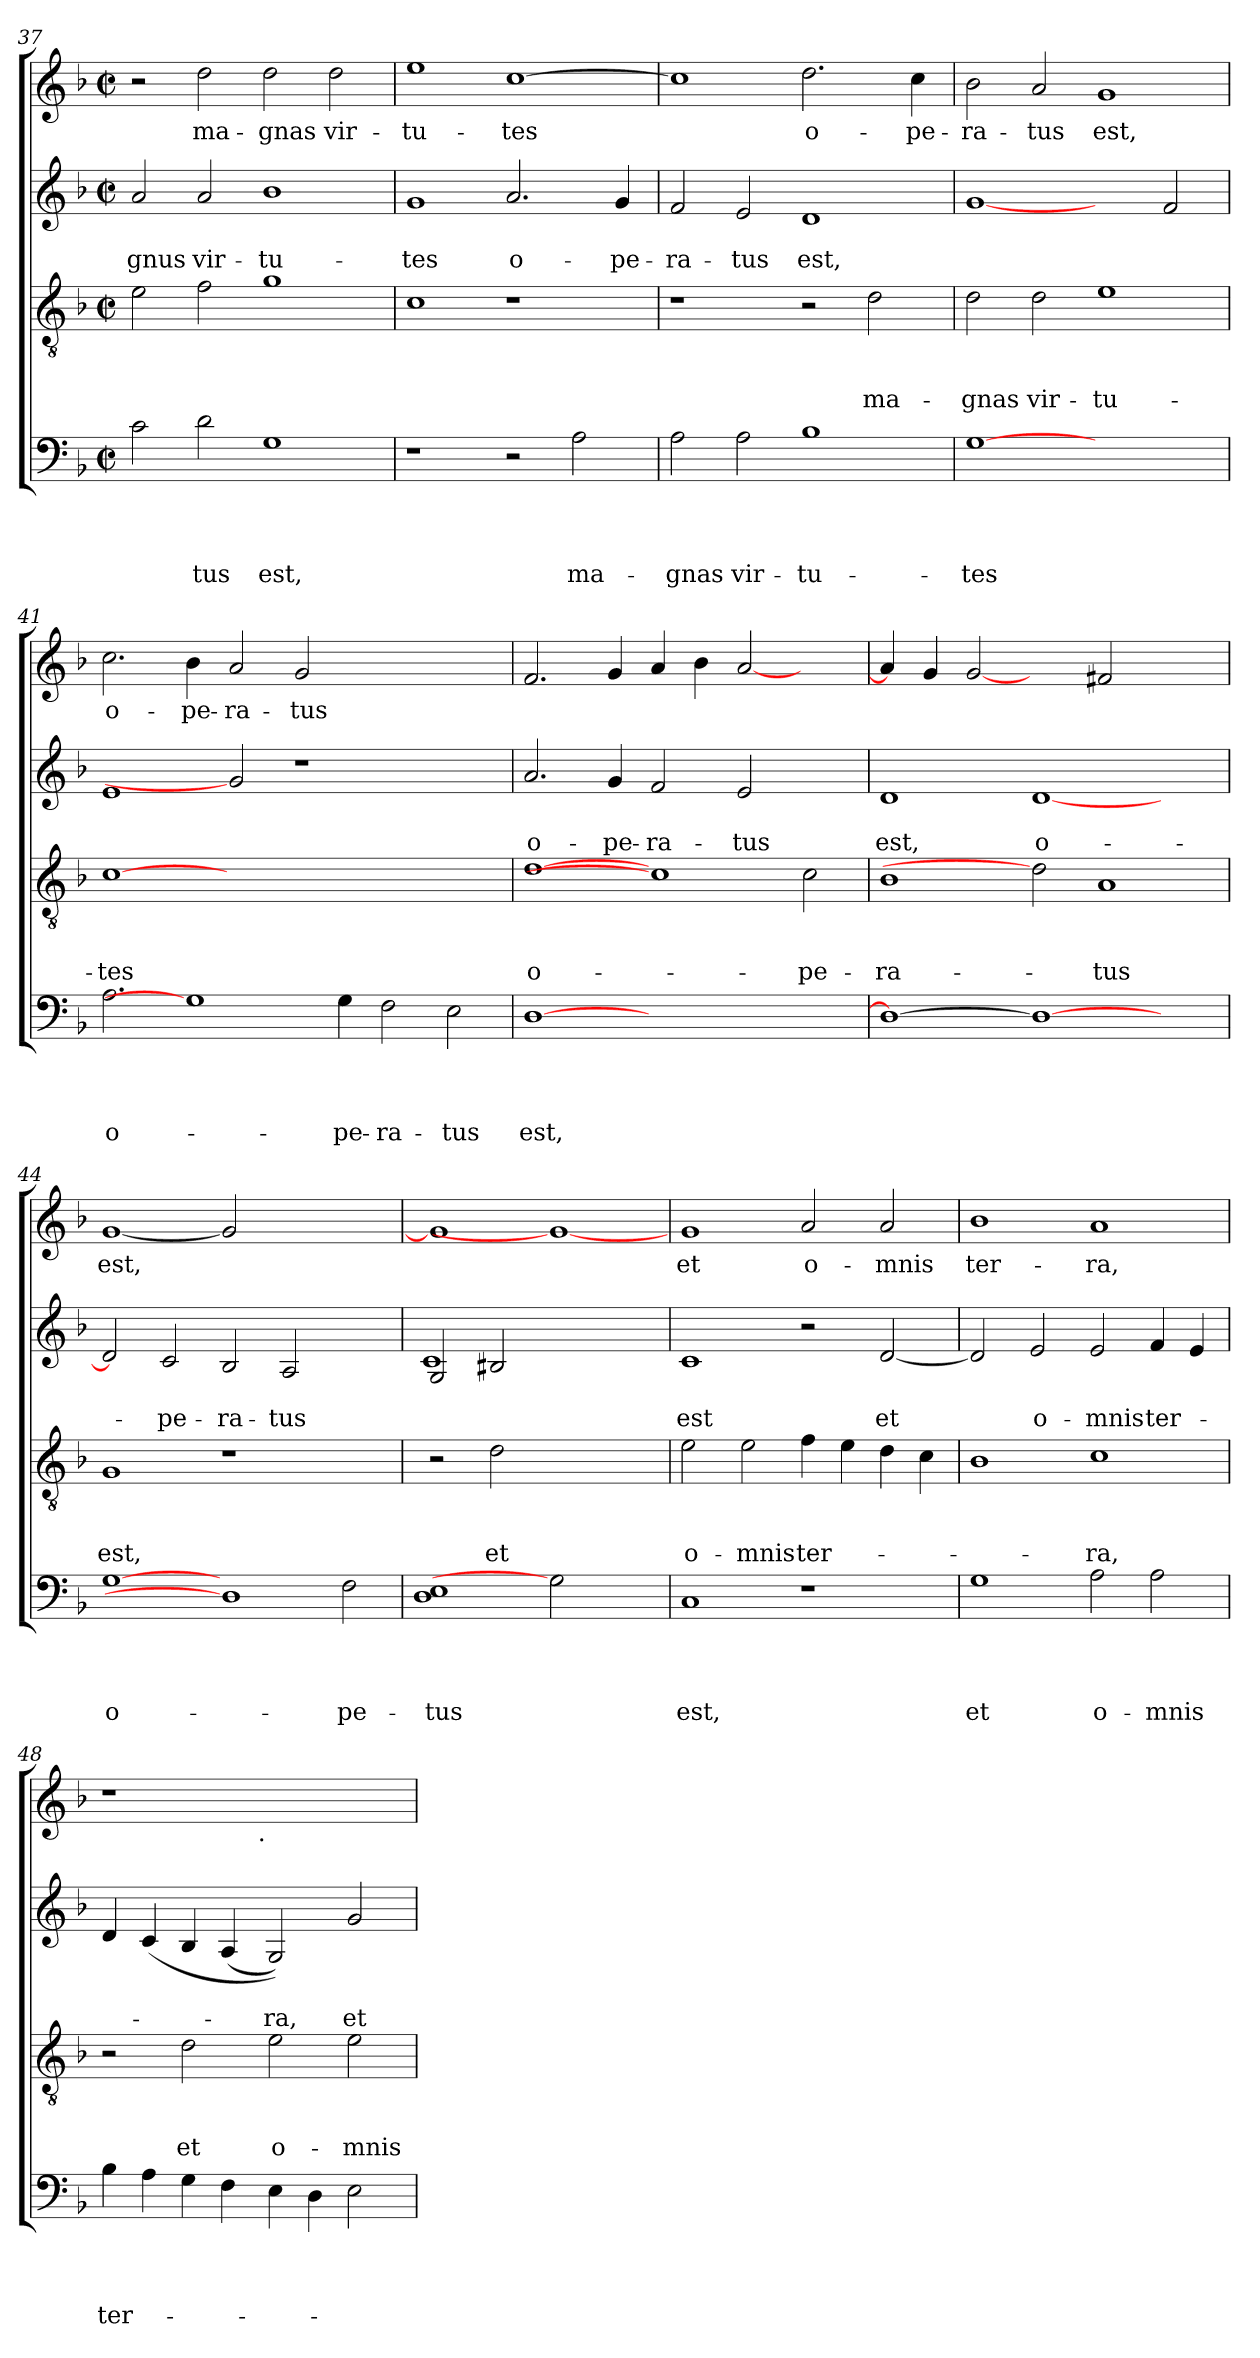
**kern	**text	**text	**text	**text	**kern	**text	**text	**text	**kern	**text	**text	**kern	**text
*part4	*part4	*part4	*part4	*part4	*part3	*part3	*part3	*part3	*part2	*part2	*part2	*part1	*part1
*staff4	*staff4	*staff4	*staff4	*staff4	*staff3	*staff3	*staff3	*staff3	*staff2	*staff2	*staff2	*staff1	*staff1
*clefF4	*	*	*	*	*clefGv2	*	*	*	*clefG2	*	*	*clefG2	*
*k[b-]	*	*	*	*	*k[b-]	*	*	*	*k[b-]	*	*	*k[b-]	*
*F:	*	*	*	*	*F:	*	*	*	*F:	*	*	*F:	*
*M2/2	*	*	*	*	*M2/2	*	*	*	*M2/2	*	*	*M2/2	*
*met(c|)	*	*	*	*	*met(c|)	*	*	*	*met(c|)	*	*	*met(c|)	*
=37	=37	=37	=37	=37	=37	=37	=37	=37	=37	=37	=37	=37	=37
!	!	!	!	!	!	!	!	!	!	!	!LO:LY:b	!	!
2c\	.	.	.	.	2e\	.	.	.	2a/	.	-gnus	2r	.
!	!	!	!	!LO:LY:b	!	!	!	!	!	!	!LO:LY:b	!	!LO:LY:b
2d\	.	.	.	-tus	2f\	.	.	.	2a/	.	vir-	2dd\	ma-
!	!	!	!	!LO:LY:b	!	!	!	!	!	!	!LO:LY:b	!	!LO:LY:b:rj
1G	.	.	.	est,	1g	.	.	.	1b-	.	-tu-	2dd\	-gnas
!	!	!	!	!	!	!	!	!	!	!	!	!	!LO:LY:b
.	.	.	.	.	.	.	.	.	.	.	.	2dd\	vir-
=38	=38	=38	=38	=38	=38	=38	=38	=38	=38	=38	=38	=38	=38
!	!	!	!	!	!	!	!	!	!	!	!LO:LY:b	!	!LO:LY:b
1r	.	.	.	.	1c	.	.	.	1g	.	-tes	1ee	-tu-
!	!	!	!	!	!	!	!	!	!	!	!LO:LY:b	!	!LO:LY:b
2r	.	.	.	.	1r	.	.	.	2.a/	.	o-	[>1cc	-tes
!	!	!	!	!LO:LY:b	!	!	!	!	!	!	!	!	!
2A\	.	.	.	ma-	.	.	.	.	.	.	.	.	.
!	!	!	!	!	!	!	!	!	!	!	!LO:LY:b	!	!
.	.	.	.	.	.	.	.	.	4g/	.	-pe-	.	.
=39	=39	=39	=39	=39	=39	=39	=39	=39	=39	=39	=39	=39	=39
!	!	!	!	!LO:LY:b	!	!	!	!	!	!	!LO:LY:b	!	!
2A\	.	.	.	-gnas	1r	.	.	.	2f/	.	-ra-	1cc]	.
!	!	!	!	!LO:LY:b	!	!	!	!	!	!	!LO:LY:b	!	!
2A\	.	.	.	vir-	.	.	.	.	2e/	.	-tus	.	.
!	!	!	!	!LO:LY:b	!	!	!	!	!	!	!LO:LY:b	!	!LO:LY:b
1B-	.	.	.	-tu-	2r	.	.	.	1d	.	est,	2.dd\	o-
!	!	!	!	!	!	!	!	!LO:LY:b	!	!	!	!	!
.	.	.	.	.	2d\	.	.	ma-	.	.	.	.	.
!	!	!	!	!	!	!	!	!	!	!	!	!	!LO:LY:b
.	.	.	.	.	.	.	.	.	.	.	.	4cc\	-pe-
=40	=40	=40	=40	=40	=40	=40	=40	=40	=40	=40	=40	=40	=40
!	!	!	!	!LO:LY:b	!	!	!	!LO:LY:b	!	!	!	!	!LO:LY:b
[1G	.	.	.	-tes	2d\	.	.	-gnas	[1g	.	.	2b-\	-ra-
!	!	!	!	!	!	!	!	!LO:LY:b	!	!	!	!	!LO:LY:b
.	.	.	.	.	2d\	.	.	vir-	.	.	.	2a/	-tus
!	!	!	!	!	!	!	!	!LO:LY:b	!	!	!	!	!LO:LY:b
1ryy	.	.	.	.	1e	.	.	-tu-	2ryy	.	.	1g	est,
.	.	.	.	.	.	.	.	.	2f/	.	.	.	.
=41	=41	=41	=41	=41	=41	=41	=41	=41	=41	=41	=41	=41	=41
!	!	!	!	!LO:LY:b	!	!	!	!LO:LY:b	!	!	!	!	!LO:LY:b
2.A\	.	.	.	o-	[1c	.	.	-tes	1e	.	.	2.cc\	o-
!	!	!	!	!	!	!	!	!	!	!	!	!	!LO:LY:b
1G]	.	.	.	.	.	.	.	.	.	.	.	4b-\	-pe-
!	!	!	!	!	!	!	!	!	!	!	!	!	!LO:LY:b
.	.	.	.	.	0ryy	.	.	.	2g]	.	.	2a/	-ra-
!	!	!	!	!	!	!	!	!	!	!	!	!	!LO:LY:b:rj
.	.	.	.	.	.	.	.	.	1r	.	.	2g/	-tus
!	!	!	!	!LO:LY:b	!	!	!	!	!	!	!	!	!
4G\	.	.	.	-pe-	.	.	.	.	.	.	.	.	.
!	!	!	!	!LO:LY:b	!	!	!	!	!	!	!	!	!
2F\	.	.	.	-ra-	.	.	.	.	.	.	.	1ryy	.
!	!	!	!	!LO:LY:b:rj	!	!	!	!	!	!	!	!	!
2E\	.	.	.	-tus	.	.	.	.	2ryy	.	.	.	.
!!LO:PB:g=z
=42	=42	=42	=42	=42	=42	=42	=42	=42	=42	=42	=42	=42	=42
!	!	!	!	!LO:LY:b	!	!	!	!LO:LY:b:rj	!	!	!LO:LY:b	!	!
[>1D	.	.	.	est,	[1d	.	.	o-	2.a/	.	o-	2.f/	.
!	!	!	!	!	!	!	!	!	!	!	!LO:LY:b	!	!
.	.	.	.	.	.	.	.	.	4g/	.	-pe-	4g/	.
!	!	!	!	!	!	!	!	!	!	!	!LO:LY:b:rj	!	!
1.ryy	.	.	.	.	1c]	.	.	.	2f/	.	-ra-	4a/	.
.	.	.	.	.	.	.	.	.	.	.	.	4b-\	.
!	!	!	!	!	!	!	!	!	!	!	!LO:LY:b	!	!
.	.	.	.	.	.	.	.	.	2e/	.	-tus	[<2a/	.
!	!	!	!	!	!	!	!	!LO:LY:b	!	!	!	!	!
.	.	.	.	.	2c\	.	.	-pe-	2ryy	.	.	2ryy	.
=43	=43	=43	=43	=43	=43	=43	=43	=43	=43	=43	=43	=43	=43
!	!	!	!	!	!	!	!	!LO:LY:b	!	!	!LO:LY:b	!	!
1D_	.	.	.	.	1B-	.	.	-ra-	1d	.	est,	4a/]	.
.	.	.	.	.	.	.	.	.	.	.	.	4g/	.
.	.	.	.	.	.	.	.	.	.	.	.	[2g	.
!	!	!	!	!	!	!	!	!	!	!	!LO:LY:b:rj	!	!
1D_	.	.	.	.	2d]	.	.	.	[<1d	.	o-	2ryy	.
!	!	!	!	!	!	!	!	!LO:LY:b	!	!	!	!	!
.	.	.	.	.	1A	.	.	-tus	.	.	.	2f#/	.
2ryy	.	.	.	.	.	.	.	.	2ryy	.	.	2ryy	.
=44	=44	=44	=44	=44	=44	=44	=44	=44	=44	=44	=44	=44	=44
!	!	!	!	!LO:LY:b:rj	!	!	!	!LO:LY:b	!	!	!	!	!LO:LY:b
[1G	.	.	.	o-	1G	.	.	est,	2d/]	.	.	[<1g	est,
!	!	!	!	!	!	!	!	!	!	!	!LO:LY:b	!	!
.	.	.	.	.	.	.	.	.	2c/	.	-pe-	.	.
!	!	!	!	!	!	!	!	!	!	!	!LO:LY:b	!	!
1D]	.	.	.	.	1r	.	.	.	2B-/	.	-ra-	2g]	.
!	!	!	!	!	!	!	!	!	!	!	!LO:LY:b:rj	!	!
.	.	.	.	.	.	.	.	.	2A/	.	-tus	1ryy	.
!	!	!	!	!LO:LY:b	!	!	!	!	!	!	!	!	!
2F\	.	.	.	-pe-	2ryy	.	.	.	2ryy	.	.	.	.
=45	=45	=45	=45	=45	=45	=45	=45	=45	=45	=45	=45	=45	=45
!	!	!	!	!LO:LY:b	!	!	!	!	!	!	!	!	!
*	*	*	*	*	*	*	*	*	*^	*	*	*	*
1D 1E	.	.	.	-tus	2r	.	.	.	2G/	1c	.	.	1g]	.
!	!	!	!	!	!	!	!	!LO:LY:b	!	!	!	!	!	!
.	.	.	.	.	2d\	.	.	et	2B#/	.	.	.	.	.
2G]	.	.	.	.	1ryy	.	.	.	1ryy	1ryy	.	.	1g_	.
2ryy	.	.	.	.	.	.	.	.	.	.	.	.	.	.
*	*	*	*	*	*	*	*	*	*v	*v	*	*	*	*
=46	=46	=46	=46	=46	=46	=46	=46	=46	=46	=46	=46	=46	=46
!	!	!	!	!LO:LY:b	!	!	!	!LO:LY:b	!	!	!LO:LY:b	!	!LO:LY:b
1C	.	.	.	est,	2e\	.	.	o-	1c	.	est	1g	et
!	!	!	!	!	!	!	!	!LO:LY:b	!	!	!	!	!
.	.	.	.	.	2e\	.	.	-mnis	.	.	.	.	.
!	!	!	!	!	!	!	!	!LO:LY:b	!	!	!	!	!LO:LY:b
1r	.	.	.	.	4f\	.	.	ter-	2r	.	.	2a/	o-
.	.	.	.	.	4e\	.	.	.	.	.	.	.	.
!	!	!	!	!	!	!	!	!	!	!	!LO:LY:b	!	!LO:LY:b
.	.	.	.	.	4d\	.	.	.	[<2d/	.	et	2a/	-mnis
.	.	.	.	.	4c\	.	.	.	.	.	.	.	.
=47	=47	=47	=47	=47	=47	=47	=47	=47	=47	=47	=47	=47	=47
!	!	!	!	!LO:LY:b	!	!	!	!	!	!	!	!	!LO:LY:b
1G	.	.	.	et	1B-	.	.	.	2d/]	.	.	1b-	ter-
!	!	!	!	!	!	!	!	!	!	!	!LO:LY:b	!	!
.	.	.	.	.	.	.	.	.	2e/	.	o-	.	.
!	!	!	!	!LO:LY:b	!	!	!	!LO:LY:b	!	!	!LO:LY:b	!	!LO:LY:b
2A\	.	.	.	o-	1c	.	.	-ra,	2e/	.	-mnis	1a	-ra,
!	!	!	!	!LO:LY:b	!	!	!	!	!	!	!LO:LY:b	!	!
2A\	.	.	.	-mnis	.	.	.	.	4f/	.	ter-	.	.
.	.	.	.	.	.	.	.	.	4e/	.	.	.	.
=48	=48	=48	=48	=48	=48	=48	=48	=48	=48	=48	=48	=48	=48
!	!	!	!	!LO:LY:b	!	!	!	!	!	!	!	!	!
*	*	*	*	*	*	*	*	*	*	*	*	*^	*
4B-\	.	.	.	ter-	2r	.	.	.	4d/	.	.	1r	2ryy	.
4A\	.	.	.	.	.	.	.	.	(<4c/	.	.	.	.	.
!	!	!	!	!	!	!	!	!LO:LY:b	!	!	!	!	!	!
4G\	.	.	.	.	2d\	.	.	et	4B-/	.	.	.	4...ryy	.
4F\	.	.	.	.	.	.	.	.	(<4A/	.	.	.	.	.
!	!	!	!	!	!	!	!	!	!	!	!	!	!LO:TX:b:t=.	!
.	.	.	.	.	.	.	.	.	.	.	.	.	1ryy	.
!	!	!	!	!	!	!	!	!LO:LY:b	!	!	!LO:LY:b	!	!	!
4E\	.	.	.	.	2e\	.	.	o-	2G/))	.	-ra,	1ryy	.	.
4D\	.	.	.	.	.	.	.	.	.	.	.	.	.	.
!	!	!	!	!	!	!	!	!LO:LY:b	!	!	!LO:LY:b	!	!	!
2E\	.	.	.	.	2e\	.	.	-mnis	2g/	.	et	.	.	.
.	.	.	.	.	.	.	.	.	.	.	.	.	32ryy	.
*	*	*	*	*	*	*	*	*	*	*	*	*v	*v	*
=	=	=	=	=	=	=	=	=	=	=	=	=	=
*-	*-	*-	*-	*-	*-	*-	*-	*-	*-	*-	*-	*-	*-
